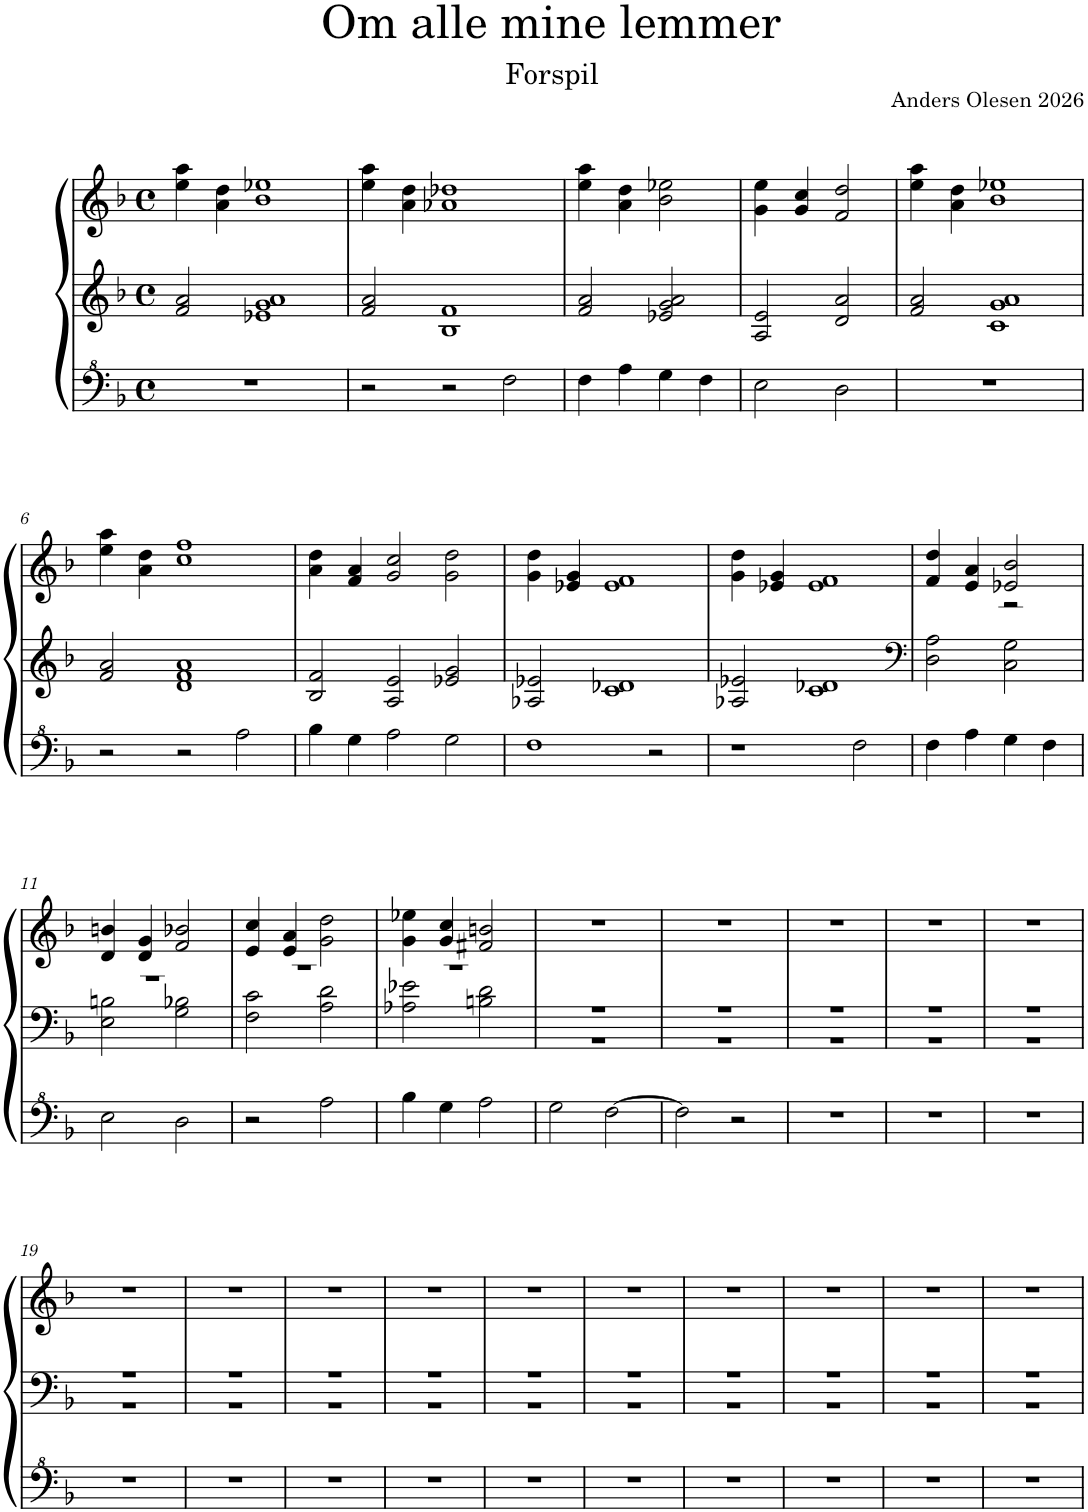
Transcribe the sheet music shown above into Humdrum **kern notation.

**kern	**kern	**kern
*part1	*part1	*part1
*staff3	*staff2	*staff1
*I"Orgel	*	*
*I'Org.	*	*
*clefF^4	*clefG2	*clefG2
*k[b-]	*k[b-]	*k[b-]
*M4/4	*M4/4	*M4/4
*met(c)	*met(c)	*met(c)
=1	=1	=1
1r	2f/ 2a/	4ee\ 4aa\
.	.	4a\ 4dd\
.	[2e-X [2g [2a	[2b- [2ee-X
=2	=2	=2
2r	2f/ 2a/	4ee\ 4aa\
.	.	2b-] 2ee-]
2r	2e-] 2g] 2a]	.
.	.	4a\ 4dd\
2f\	[2B- [2f	[2a-X [2dd-X
=3	=3	=3
4f\	2f/ 2a/	4ee\ 4aa\
4a\	.	2a-] 2dd-]
4g\	2B-] 2f]	.
4f\	.	4a\ 4dd\
2ryy	2e-X/ 2g/ 2a/	2b-\ 2ee-X\
=4	=4	=4
2e\	2A/ 2e/	4g\ 4ee\
.	.	4g/ 4cc/
2d\	2d/ 2a/	2f/ 2dd/
=5	=5	=5
1r	2f/ 2a/	4ee\ 4aa\
.	.	4a\ 4dd\
.	[2c [2g [2a	[2b- [2ee-X
!!LO:LB:g=z
=6	=6	=6
2r	2f/ 2a/	4ee\ 4aa\
.	.	2b-] 2ee-]
2r	2c] 2g] 2a]	.
.	.	4a\ 4dd\
2a\	[2d [2f [2a	[2cc [2ff
=7	=7	=7
4b-\	2B-/ 2f/	4a\ 4dd\
4g\	.	2cc] 2ff]
2a\	2d] 2f] 2a]	.
.	.	4f/ 4a/
2g\	2A/ 2e/	2g/ 2cc/
2ryy	2e-X/ 2g/	2g\ 2dd\
=8	=8	=8
1f	2A-X/ 2e-X/	4g\ 4dd\
.	.	4e-X/ 4g/
.	[2c [2d-X	[2e- [2f
2r	2ryy	2ryy
=9	=9	=9
1r	2A-X/ 2e-X/	4g\ 4dd\
.	.	2e-] 2f]
.	2c] 2d-]	.
.	.	4e-X/ 4g/
2f\	[2c [2d-X	[2e- [2f
=10	=10	=10
*	*clefF4	*
*	*	*^
4f\	2D\ 2A\	4f/ 4dd/	2ryy
4a\	.	2e-] 2f]	.
4g\	2c] 2d-]	.	2r
4f\	.	4e/ 4a/	.
2ryy	2C\ 2G\	2e-X/ 2b-/	2ryy
*	*	*v	*v
!!LO:LB:g=z
=11	=11	=11
*	*^	*
2e\	1r	2E\ 2Bn\	4d/ 4bn/
.	.	.	4d/ 4g/
2d\	.	2G\ 2B-X\	2f/ 2b-X/
=12	=12	=12	=12
2r	1r	2F\ 2c\	4e/ 4cc/
.	.	.	4e/ 4a/
2a\	.	2A\ 2d\	2g\ 2dd\
=13	=13	=13	=13
4b-\	1r	2A-X\ 2e-X\	4g\ 4ee-X\
4g\	.	.	4g/ 4cc/
2a\	.	2Bn\ 2d\	2f#X/ 2bn/
=14	=14	=14	=14
2g\	1r	1r	1r
[2f\	.	.	.
=15	=15	=15	=15
2f\]	1r	1r	1r
2r	.	.	.
=16	=16	=16	=16
1r	1r	1r	1r
=17	=17	=17	=17
1r	1r	1r	1r
=18	=18	=18	=18
1r	1r	1r	1r
!!LO:LB:g=z
=19	=19	=19	=19
1r	1r	1r	1r
=20	=20	=20	=20
1r	1r	1r	1r
=21	=21	=21	=21
1r	1r	1r	1r
=22	=22	=22	=22
1r	1r	1r	1r
=23	=23	=23	=23
1r	1r	1r	1r
=24	=24	=24	=24
1r	1r	1r	1r
=25	=25	=25	=25
1r	1r	1r	1r
=26	=26	=26	=26
1r	1r	1r	1r
=27	=27	=27	=27
1r	1r	1r	1r
=28	=28	=28	=28
1r	1r	1r	1r
*	*v	*v	*
=	=	=
*-	*-	*-
